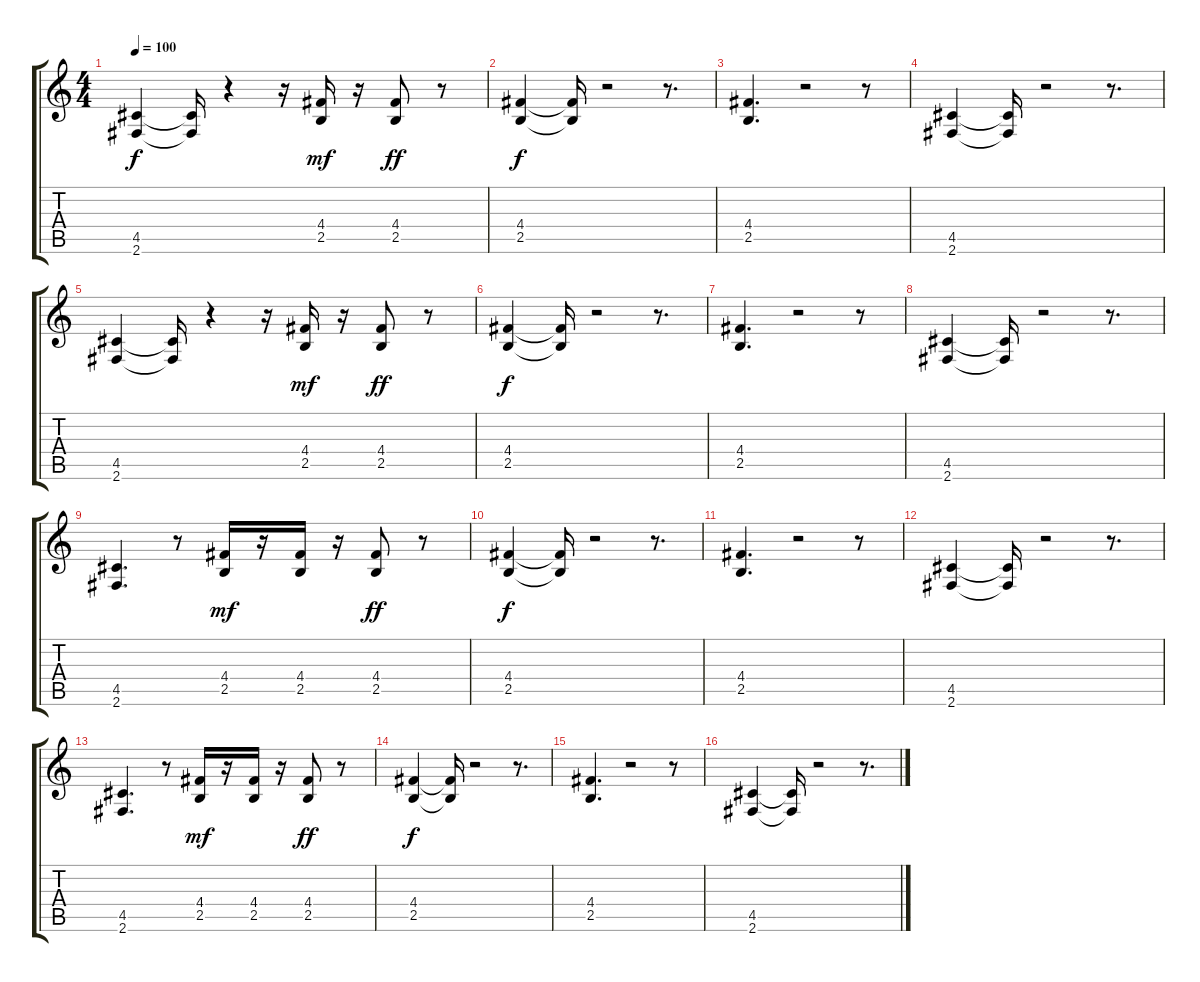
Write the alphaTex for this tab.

\track "" {instrument distortionguitar}
\staff {score tabs}
\tuning (E4 B3 G3 D3 A2 E2) {hide}
\ts (4 4)
\tempo 100
\clef g2
\ks c
(4.5 2.6).4{dy f} (4.5{t} 2.6{t}).16 r.4 r.16 (4.4 2.5).16{dy mf} r.16 (4.4 2.5).8{dy ff} r.8 |
(4.4 2.5).4{dy f} (4.4{t} 2.5{t}).16 r.2 r.8{d} |
(4.4 2.5).4{d} r.2 r.8 |
(4.5 2.6).4 (4.5{t} 2.6{t}).16 r.2 r.8{d} |
(4.5 2.6).4 (4.5{t} 2.6{t}).16 r.4 r.16 (4.4 2.5).16{dy mf} r.16 (4.4 2.5).8{dy ff} r.8 |
(4.4 2.5).4{dy f} (4.4{t} 2.5{t}).16 r.2 r.8{d} |
(4.4 2.5).4{d} r.2 r.8 |
(4.5 2.6).4 (4.5{t} 2.6{t}).16 r.2 r.8{d} |
(4.5 2.6).4{d} r.8 (4.4 2.5).16{dy mf} r.16 (4.4 2.5).16 r.16 (4.4 2.5).8{dy ff} r.8 |
(4.4 2.5).4{dy f} (4.4{t} 2.5{t}).16 r.2 r.8{d} |
(4.4 2.5).4{d} r.2 r.8 |
(4.5 2.6).4 (4.5{t} 2.6{t}).16 r.2 r.8{d} |
(4.5 2.6).4{d} r.8 (4.4 2.5).16{dy mf} r.16 (4.4 2.5).16 r.16 (4.4 2.5).8{dy ff} r.8 |
(4.4 2.5).4{dy f} (4.4{t} 2.5{t}).16 r.2 r.8{d} |
(4.4 2.5).4{d} r.2 r.8 |
(4.5 2.6).4 (4.5{t} 2.6{t}).16 r.2 r.8{d}
